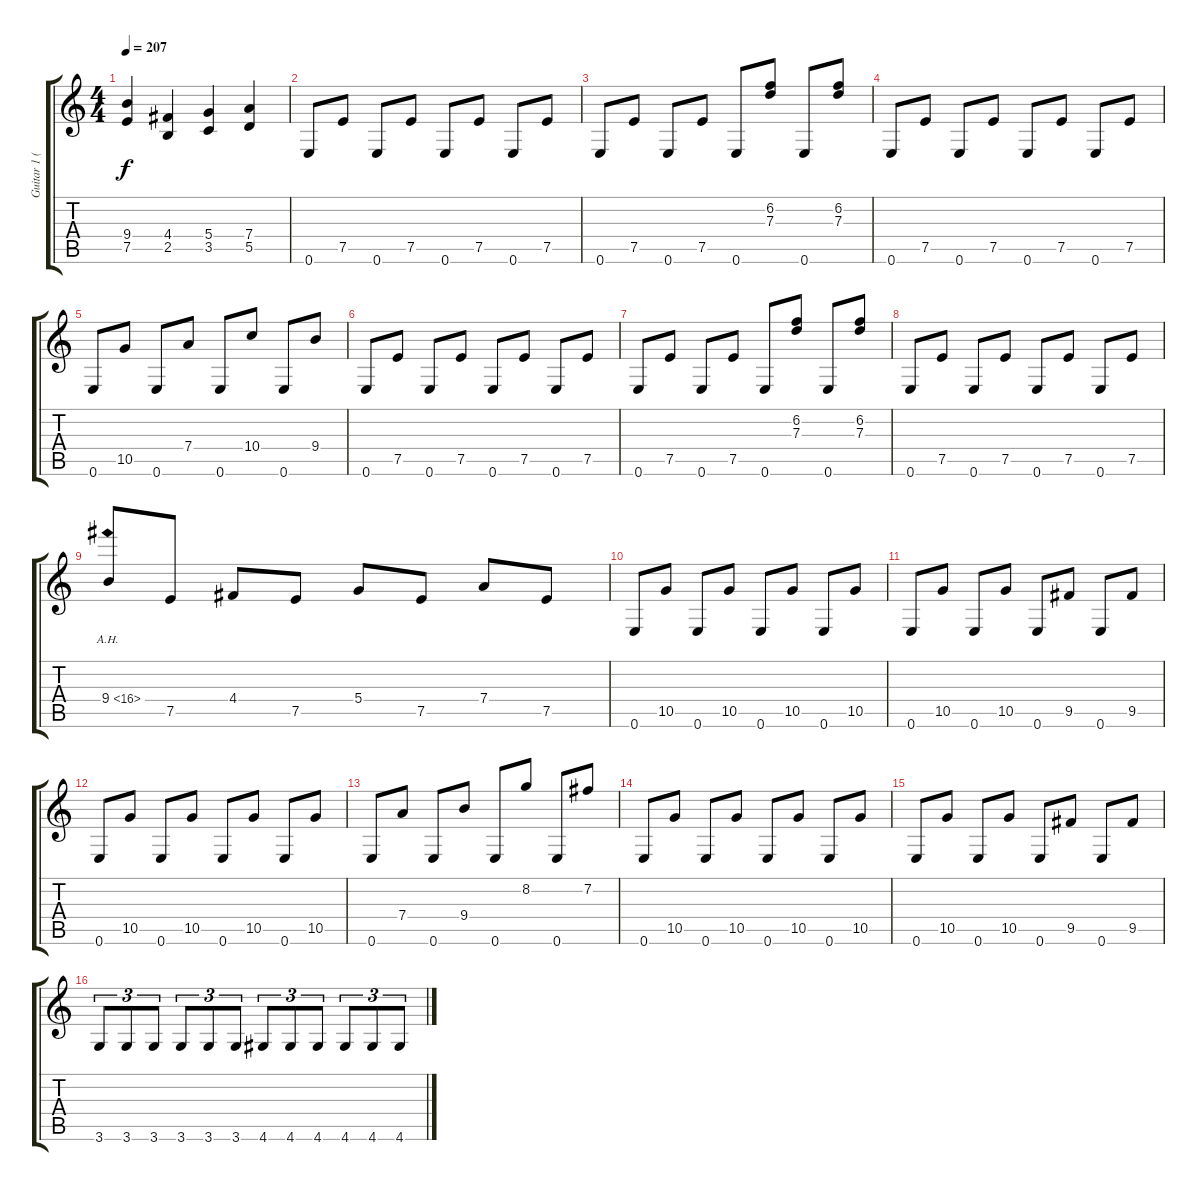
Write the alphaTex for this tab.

\track ("Guitar 1 (Solo)" "Guitar 1 (") {instrument distortionguitar}
\staff {score tabs}
\tuning (E4 B3 G3 D3 A2 E2) {hide}
\ts (4 4)
\tempo 207
\clef g2
\ks c
(9.4 7.5).4{dy f} (4.4 2.5).4 (5.4 3.5).4 (7.4 5.5).4 |
0.6.8 7.5.8 0.6.8 7.5.8 0.6.8 7.5.8 0.6.8 7.5.8 |
0.6.8 7.5.8 0.6.8 7.5.8 0.6.8 (6.2 7.3).8 0.6.8 (6.2 7.3).8 |
0.6.8 7.5.8 0.6.8 7.5.8 0.6.8 7.5.8 0.6.8 7.5.8 |
0.6.8 10.5.8 0.6.8 7.4.8 0.6.8 10.4.8 0.6.8 9.4.8 |
0.6.8 7.5.8 0.6.8 7.5.8 0.6.8 7.5.8 0.6.8 7.5.8 |
0.6.8 7.5.8 0.6.8 7.5.8 0.6.8 (6.2 7.3).8 0.6.8 (6.2 7.3).8 |
0.6.8 7.5.8 0.6.8 7.5.8 0.6.8 7.5.8 0.6.8 7.5.8 |
9.4{ah 7}.8 7.5.8 4.4.8 7.5.8 5.4.8 7.5.8 7.4.8 7.5.8 |
0.6.8 10.5.8 0.6.8 10.5.8 0.6.8 10.5.8 0.6.8 10.5.8 |
0.6.8 10.5.8 0.6.8 10.5.8 0.6.8 9.5.8 0.6.8 9.5.8 |
0.6.8 10.5.8 0.6.8 10.5.8 0.6.8 10.5.8 0.6.8 10.5.8 |
0.6.8 7.4.8 0.6.8 9.4.8 0.6.8 8.2.8 0.6.8 7.2.8 |
0.6.8 10.5.8 0.6.8 10.5.8 0.6.8 10.5.8 0.6.8 10.5.8 |
0.6.8 10.5.8 0.6.8 10.5.8 0.6.8 9.5.8 0.6.8 9.5.8 |
3.6.8{tu (3 2)} 3.6.8{tu (3 2)} 3.6.8{tu (3 2)} 3.6.8{tu (3 2)} 3.6.8{tu (3 2)} 3.6.8{tu (3 2)} 4.6.8{tu (3 2)} 4.6.8{tu (3 2)} 4.6.8{tu (3 2)} 4.6.8{tu (3 2)} 4.6.8{tu (3 2)} 4.6.8{tu (3 2)}
